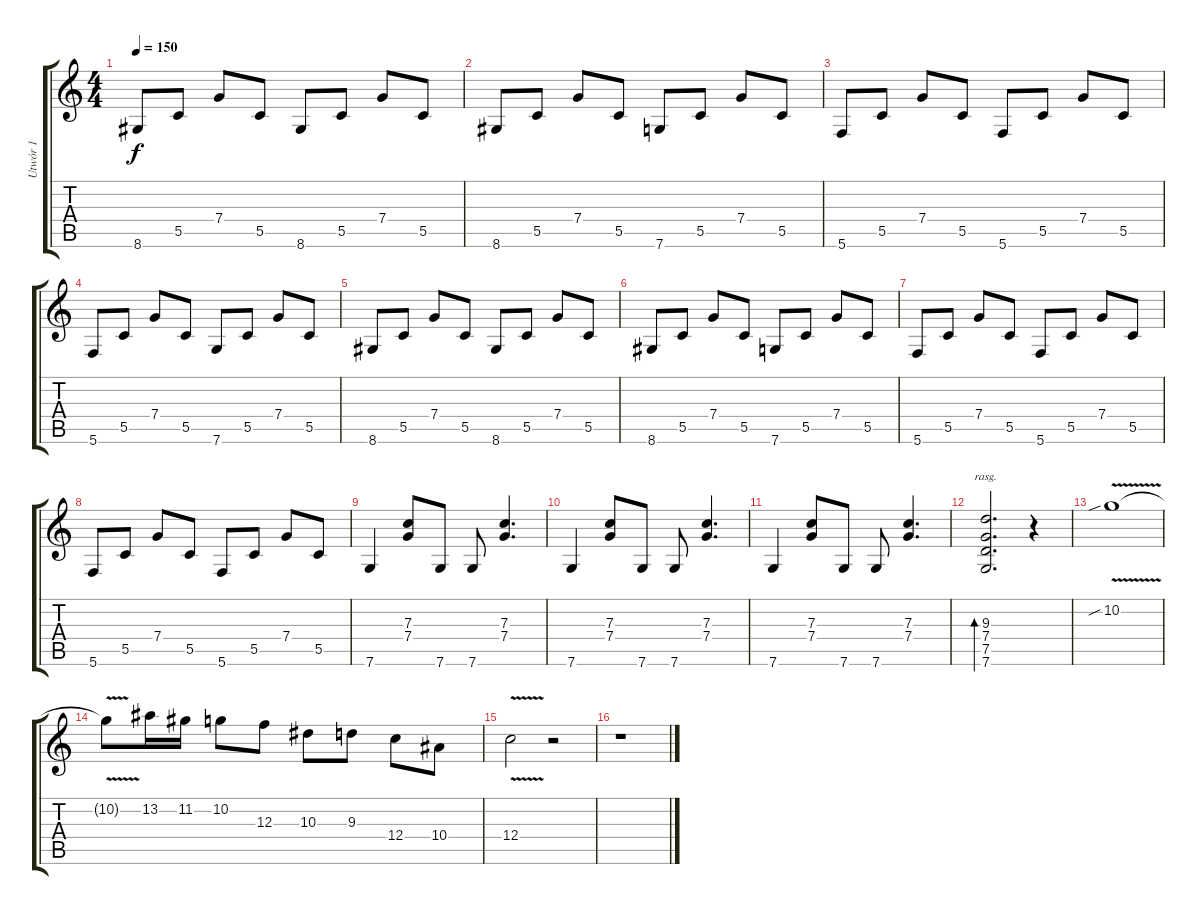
\track ("Utwór 1" "Utwór 1") {instrument acousticguitarsteel}
\staff {score tabs}
\tuning (D4 A3 F3 C3 G2 C2) {hide}
\ts (4 4)
\tempo 150
\clef g2
\ks c
8.6.8{dy f} 5.5.8 7.4.8 5.5.8 8.6.8 5.5.8 7.4.8 5.5.8 |
8.6.8 5.5.8 7.4.8 5.5.8 7.6.8 5.5.8 7.4.8 5.5.8 |
5.6.8 5.5.8 7.4.8 5.5.8 5.6.8 5.5.8 7.4.8 5.5.8 |
5.6.8 5.5.8 7.4.8 5.5.8 7.6.8 5.5.8 7.4.8 5.5.8 |
8.6.8 5.5.8 7.4.8 5.5.8 8.6.8 5.5.8 7.4.8 5.5.8 |
8.6.8 5.5.8 7.4.8 5.5.8 7.6.8 5.5.8 7.4.8 5.5.8 |
5.6.8 5.5.8 7.4.8 5.5.8 5.6.8 5.5.8 7.4.8 5.5.8 |
5.6.8 5.5.8 7.4.8 5.5.8 5.6.8 5.5.8 7.4.8 5.5.8 |
7.6.4 (7.3 7.4).8 7.6.8 7.6.8 (7.3 7.4).4{d} |
7.6.4 (7.3 7.4).8 7.6.8 7.6.8 (7.3 7.4).4{d} |
7.6.4 (7.3 7.4).8 7.6.8 7.6.8 (7.3 7.4).4{d} |
(9.3 7.4 7.5 7.6).2{d bd 240 rasg ii} r.4 |
10.2{v sib}.1 |
10.2{t}.8 13.2.16 11.2.16 10.2.8 12.3.8 10.3.8 9.3.8 12.4.8 10.4.8 |
12.4{v}.2 r.2 |
r.1
